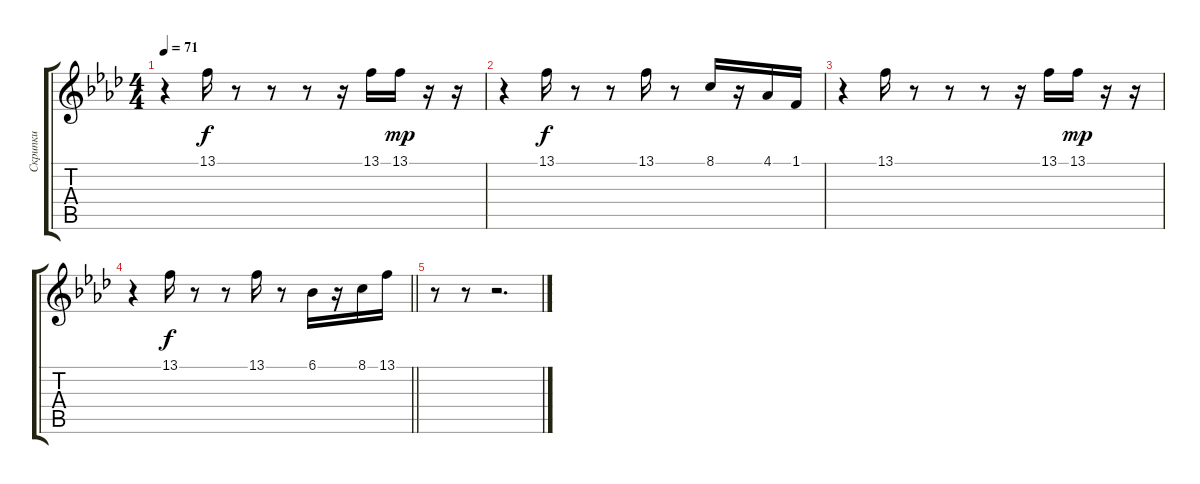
\track ("Скрипки" "Скрипки") {instrument stringensemble1}
\staff {score tabs}
\tuning (E4 B3 G3 D3 A2 E2) {hide}
\ts (4 4)
\tempo 71
\clef g2
\ks fminor
r.4{dy f} 13.1.16 r.8 r.8 r.8 r.16 13.1.16 13.1.16{dy mp} r.16 r.16 |
r.4 13.1.16{dy f} r.8 r.8 13.1.16 r.8 8.1.16 r.16 4.1.16 1.1.16 |
r.4 13.1.16 r.8 r.8 r.8 r.16 13.1.16 13.1.16{dy mp} r.16 r.16 |
\barLineRight lightlight
r.4 13.1.16{dy f} r.8 r.8 13.1.16 r.8 6.1.16 r.16 8.1.16 13.1.16 |
\section ("" "")
r.8 r.8 r.2{d}
